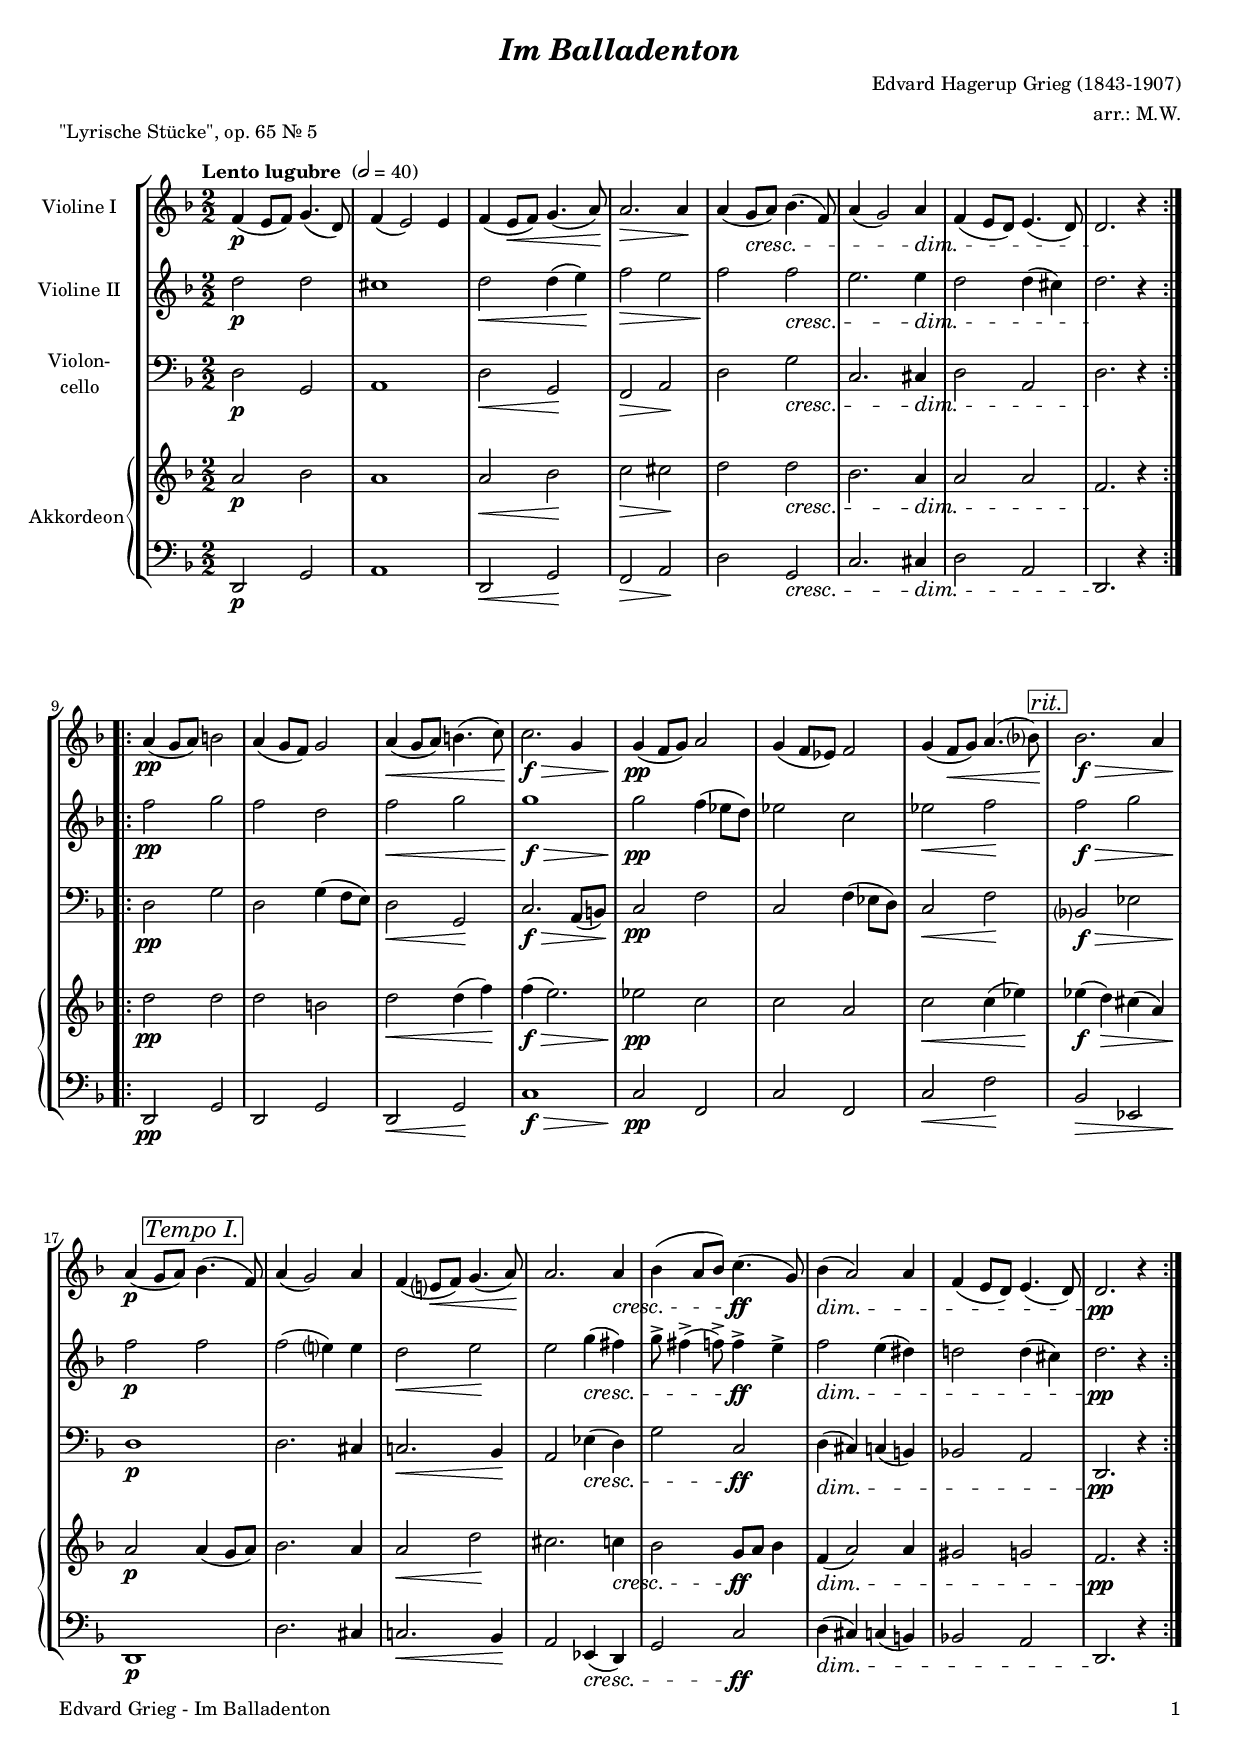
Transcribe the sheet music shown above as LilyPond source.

\version "2.24.4"
\include "deutsch.ly"

#(set-global-staff-size 16.5)

\header {
  title       = \markup \bold \italic "Im Balladenton"
  composer    = "Edvard Hagerup Grieg (1843-1907)"
  arranger    = "arr.: M.W."
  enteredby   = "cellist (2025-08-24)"
  piece       = "\"Lyrische Stücke\", op. 65 Nr. 5"
}

voiceconsts = {
  \key c \minor
  \time 2/2
  \numericTimeSignature
  \compressEmptyMeasures
% Set default beaming for all staves
%  \set Timing.beamExceptions = #'()
%  \set Timing.baseMoment     = #(ly:make-moment 1 4)
%  \set Timing.beatStructure  = #'(1 1 1)
  \tempo "Lento lugubre " 2=40
}

mipz = "pizzicato strings"
mivl = "violin"
miba = "cello"
% mikl = "bright acoustic"
% mikl = "church organ"
mikl = "concertina"


rit  = \mark \markup \box \italic "rit."
tepr = \mark \markup \box \italic "Tempo I."

va = \relative c' {
  \voiceconsts
  
  \repeat volta 2 {
    es4(\p d8 es) f4.( c8)
    es4( d2) d4
    es( d8\< es) f4.( g8)\!
    g2.\> g4\!
    g4( f8\cresc g) as4.( es8)
    g4( f2) g4\dim
    es( d8 c) d4.( c8)
    c2.\! r4
  }

  \repeat volta 2 {
    g'4(\pp f8 g) a2
    g4( f8 es) f2
    g4(\< f8 g) a4.( b8)\!
    b2.\f\> f4
    f(\!\pp es8 f) g2
    f4( es8 des) es2
    f4( es8\< f) g4.( as?8)\! \rit
    as2.\f\> g4

    g(\!\p f8 g) \tepr as4.( es8)
    g4( f2) g4
    es( d?8\< es) f4.( g8)\!
    g2. g4\cresc
    as( g8 as) b4.(\ff f8)
    as4(\dim g2) g4
    es( d8 c) d4.( c8)
    c2.\pp r4
  }
}

vb = \relative c'' {
  \voiceconsts
  
  \repeat volta 2 {
    c2\p c
    h1
    c2\< c4( d)\!
    es2\> d
    es\! es\cresc
    d2. d4\dim
    c2 c4( h)
    c2.\! r4
  }

  \repeat volta 2 {
    es2\pp f
    es c
    es\< f
    f1\!\f\>
    f2\!\pp es4( des8 c)
    des2 b
    des\< es\! \rit
    es\f\> f

    es\!\p \tepr es
    es( d?4) d
    c2\< d\!
    d f4(\cresc e)
    f8-> e4->( es8)-> es4->\ff d->
    es2\dim d4( cis)
    c!2 c4( h)
    c2.\pp r4
  }
}

vc = \relative c {
  \voiceconsts
  \clef "bass"
  
  \repeat volta 2 {
    c2\p f,
    g1
    c2\< f,\!
    es\> g\!
    c f\cresc
    b,2. h4\dim
    c2 g
    c2.\! r4
  }

  \repeat volta 2 {
    c2\pp f
    c f4( es8 d)
    c2\< f,\!
    b2.\f\> g8( a)\!
    b2\pp es
    b es4( des8 c)
    b2\< es\! \rit
    as,?\f\> des

    c1\!\p
    c2. h4
    b!2.\< as4\!
    g2 des'4(\cresc c)
    f2 b,\ff
    c4(\dim h) b( a)
    as!2 g
    c,2.\pp r4
  }
}

vd = \relative c'' {
  \voiceconsts
  
  \repeat volta 2 {
    g2\p as
    g1
    g2\< as\!
    b\> h\!
    c c\cresc
    as2. g4\dim
    g2 g
    es2.\! r4
  }

  \repeat volta 2 {
    c'2\pp c
    c a
    c\< c4( es)\!
    es(\f\> d2.)
    des2\!\pp b
    b g
    b\< b4( des)\! \rit
    des(\f c)\> h( g)

    g2\!\p \tepr g4( f8 g)
    as2. g4
    g2\< c\!
    h2. b4\cresc
    as2 f8\ff g as4
    es(\dim g2) g4
    fis2 f
    es2.\pp r4    
  }
}

ve = \relative c, {
  \voiceconsts
  \clef "bass"
  
  \repeat volta 2 {
    c2\p f
    g1
    c,2\< f\!
    es\> g\!
    c f,\cresc
    b2. h4\dim
    c2 g
    c,2.\! r4
  }

  \repeat volta 2 {
    c2\pp f
    c f
    c\< f\!
    b1\f\>
    b2\!\pp es,
    b' es,
    b'\< es\! \rit
    as,\> des,

    c1\!\p
    c'2. h4
    b!2.\< as4\!
    g2 des4(\cresc c)
    f2 b\ff
    c4(\dim h) b( a)
    as!2 g
    c,2.\! r4
  }
}


music = \new StaffGroup <<
  \new Staff {
    \set Staff.midiInstrument = \mivl
    \set Staff.instrumentName = \markup \center-column { "Violine I" }
    \transpose c d { \va }
  }

  \new Staff {
    \set Staff.midiInstrument = \mivl
    \set Staff.instrumentName = \markup \center-column { "Violine II" }
    \transpose c d { \vb }
  }

  \new Staff {
    \set Staff.midiInstrument = \miba
    \set Staff.instrumentName = \markup \center-column { "Violon-" "cello" }
    \transpose c d { \vc }
  }

  \new PianoStaff <<
    \set PianoStaff.midiInstrument = \mikl
    \set PianoStaff.instrumentName = \markup \center-column { "Akkordeon" }
    <<
      \new Staff {
	\transpose c d { \vd }
      }
      
      %    \new Dynamics \vdy
      
      \new Staff {
	\transpose c d { \ve }
      }
    >>  
  >>
>>

\book {
  \paper {
    print-page-number = ##t
    print-first-page-number = ##t
    ragged-last-bottom = ##f
    oddHeaderMarkup = \markup \null
    evenHeaderMarkup = \markup \null
    oddFooterMarkup = \markup {
      \fill-line {
        \if \should-print-page-number
        "Edvard Grieg - Im Balladenton" \fromproperty #'page:page-number-string
      }
    }
    evenFooterMarkup = \oddFooterMarkup
  } \score {
    \music
    \layout {}
  }

  \score {
    \unfoldRepeats \music

    \midi {
      \context {
        \Score
      }
    }
  }
}
